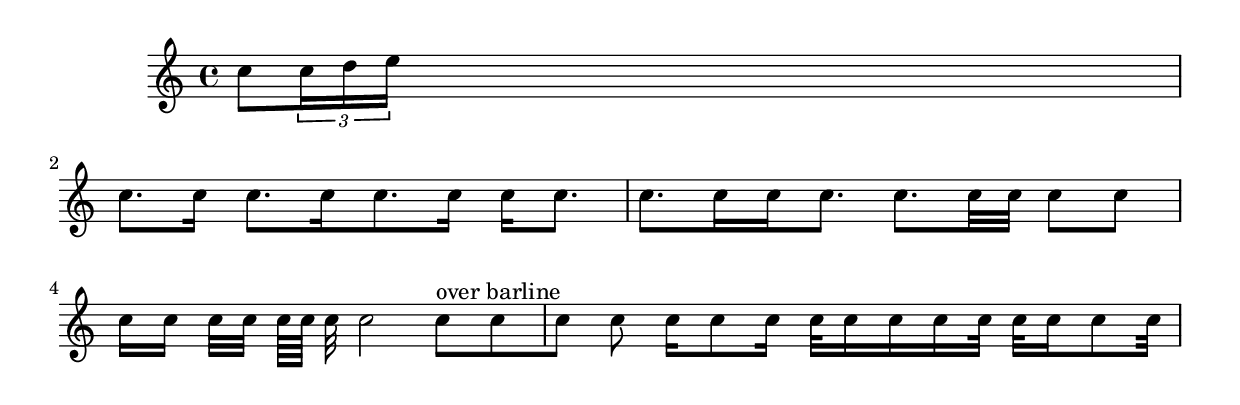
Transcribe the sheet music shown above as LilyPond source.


\version "2.17.11"

\header{
texidoc="
Beaming is generated automatically. Beams may cross bar lines. In that
case, line breaks are forbidden.
"
}

\context Staff  \relative c''  {

  c8[ \tuplet 3/2 { c16 d e] }
  s4*3
  
  c8.[ c16]
  c8.[ c16 c8.  c16]
  c16[ c8.] |
  c8.[ c16  c16  c8.]
  c8.[ c32  c32]
  c8[ c8] |
  c16[ c16]
  c32[ c32]
  c64[ c64]	
  c32
  c2

  c8[^"over barline" c c] c8 
  c16[ c8 c16]
  c32[ c16 c16 c16 c32]
  c32[ c16 c8 c32]		 % hmm ?
  
}

